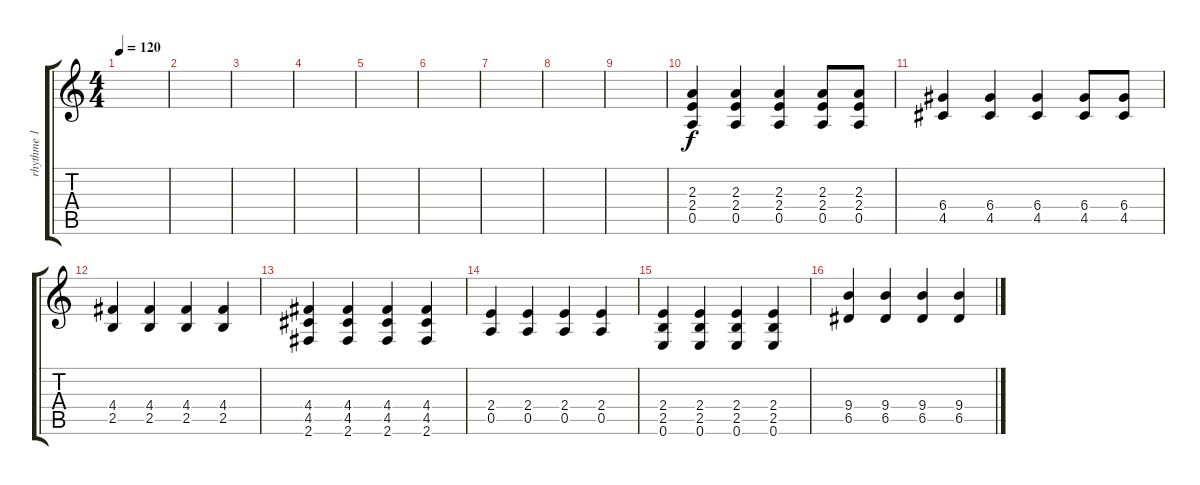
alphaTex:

\track ("rhythme 1" "rhythme 1") {instrument distortionguitar}
\staff {score tabs}
\tuning (E4 B3 G3 D3 A2 E2) {hide}
\ts (4 4)
\tempo 120
\clef g2
\ks c
|
|
|
|
|
|
|
|
|
(2.3 2.4 0.5).4 (2.3 2.4 0.5).4 (2.3 2.4 0.5).4 (2.3 2.4 0.5).8 (2.3 2.4 0.5).8 |
(6.4 4.5).4 (6.4 4.5).4 (6.4 4.5).4 (6.4 4.5).8 (6.4 4.5).8 |
(4.4 2.5).4 (4.4 2.5).4 (4.4 2.5).4 (4.4 2.5).4 |
(4.4 4.5 2.6).4 (4.4 4.5 2.6).4 (4.4 4.5 2.6).4 (4.4 4.5 2.6).4 |
(2.4 0.5).4 (2.4 0.5).4 (2.4 0.5).4 (2.4 0.5).4 |
(2.4 2.5 0.6).4 (2.4 2.5 0.6).4 (2.4 2.5 0.6).4 (2.4 2.5 0.6).4 |
(9.4 6.5).4 (9.4 6.5).4 (9.4 6.5).4 (9.4 6.5).4
